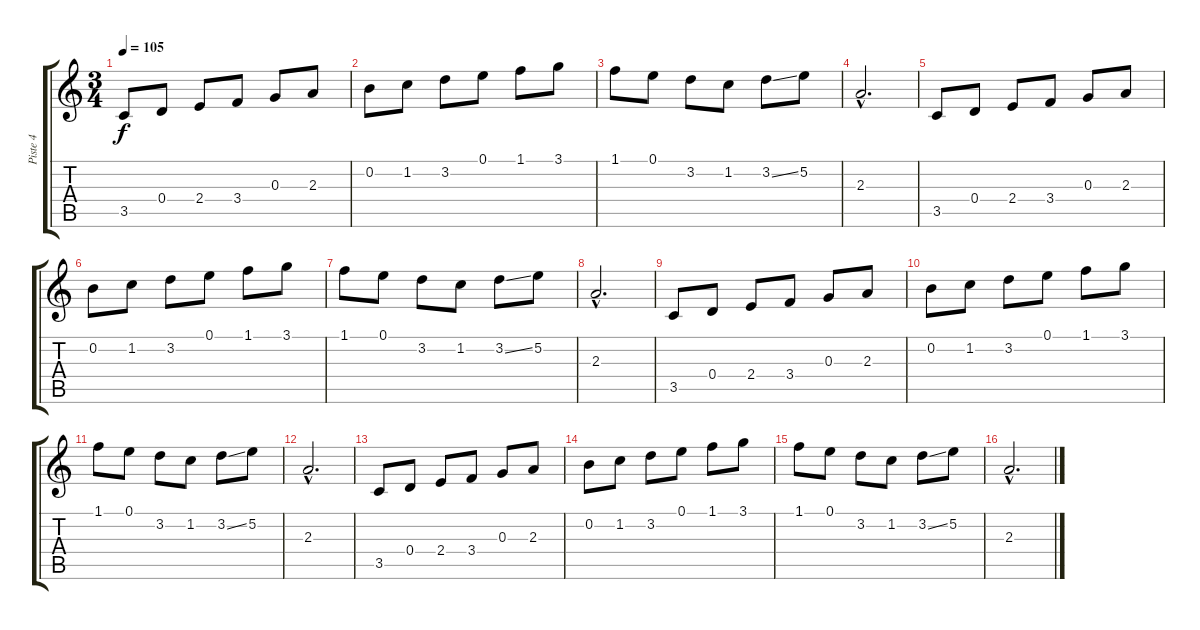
\track ("Piste 4" "Piste 4") {instrument electricguitarjazz}
\staff {score tabs}
\tuning (E4 B3 G3 D3 A2 E2) {hide}
\ts (3 4)
\tempo 105
\clef g2
\ks c
3.5.8{dy f} 0.4.8 2.4.8 3.4.8 0.3.8 2.3.8 |
0.2.8 1.2.8 3.2.8 0.1.8 1.1.8 3.1.8 |
1.1.8 0.1.8 3.2.8 1.2.8 3.2{ss}.8 5.2.8 |
2.3{hac}.2{d} |
3.5.8 0.4.8 2.4.8 3.4.8 0.3.8 2.3.8 |
0.2.8 1.2.8 3.2.8 0.1.8 1.1.8 3.1.8 |
1.1.8 0.1.8 3.2.8 1.2.8 3.2{ss}.8 5.2.8 |
2.3{hac}.2{d} |
3.5.8 0.4.8 2.4.8 3.4.8 0.3.8 2.3.8 |
0.2.8 1.2.8 3.2.8 0.1.8 1.1.8 3.1.8 |
1.1.8 0.1.8 3.2.8 1.2.8 3.2{ss}.8 5.2.8 |
2.3{hac}.2{d} |
3.5.8 0.4.8 2.4.8 3.4.8 0.3.8 2.3.8 |
0.2.8 1.2.8 3.2.8 0.1.8 1.1.8 3.1.8 |
1.1.8 0.1.8 3.2.8 1.2.8 3.2{ss}.8 5.2.8 |
2.3{hac}.2{d}
